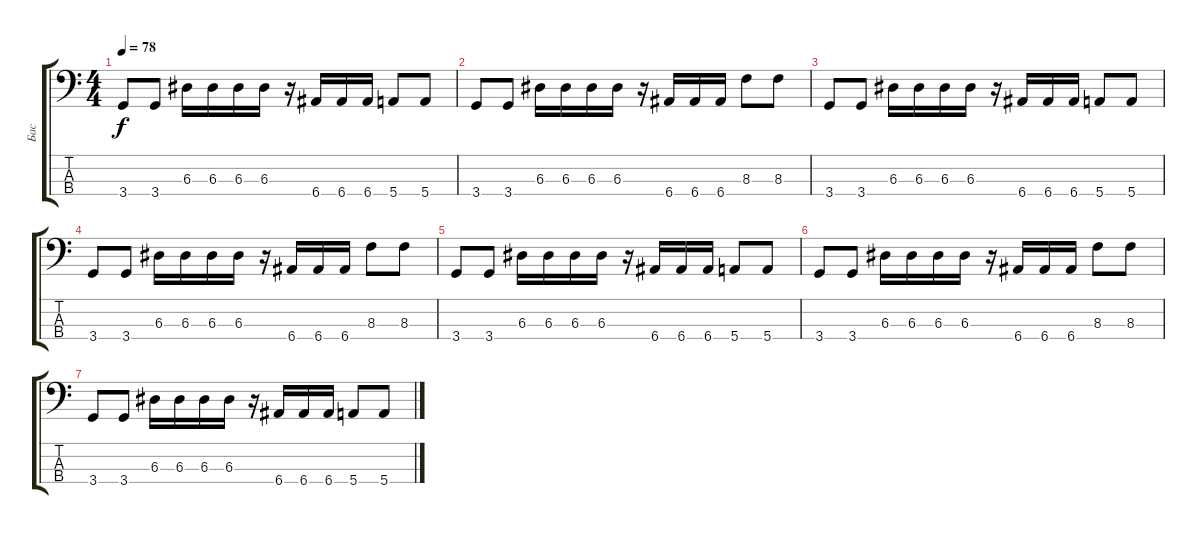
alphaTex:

\track ("Бас" "Бас") {instrument electricbassfinger}
\staff {score tabs}
\tuning (G2 D2 A1 E1) {hide}
\ts (4 4)
\tempo 78
\clef f4
\ks c
3.4.8{dy f} 3.4.8 6.3.16 6.3.16 6.3.16 6.3.16 r.16 6.4.16 6.4.16 6.4.16 5.4.8 5.4.8 |
3.4.8 3.4.8 6.3.16 6.3.16 6.3.16 6.3.16 r.16 6.4.16 6.4.16 6.4.16 8.3.8 8.3.8 |
3.4.8 3.4.8 6.3.16 6.3.16 6.3.16 6.3.16 r.16 6.4.16 6.4.16 6.4.16 5.4.8 5.4.8 |
3.4.8 3.4.8 6.3.16 6.3.16 6.3.16 6.3.16 r.16 6.4.16 6.4.16 6.4.16 8.3.8 8.3.8 |
3.4.8 3.4.8 6.3.16 6.3.16 6.3.16 6.3.16 r.16 6.4.16 6.4.16 6.4.16 5.4.8 5.4.8 |
3.4.8 3.4.8 6.3.16 6.3.16 6.3.16 6.3.16 r.16 6.4.16 6.4.16 6.4.16 8.3.8 8.3.8 |
3.4.8 3.4.8 6.3.16 6.3.16 6.3.16 6.3.16 r.16 6.4.16 6.4.16 6.4.16 5.4.8 5.4.8
